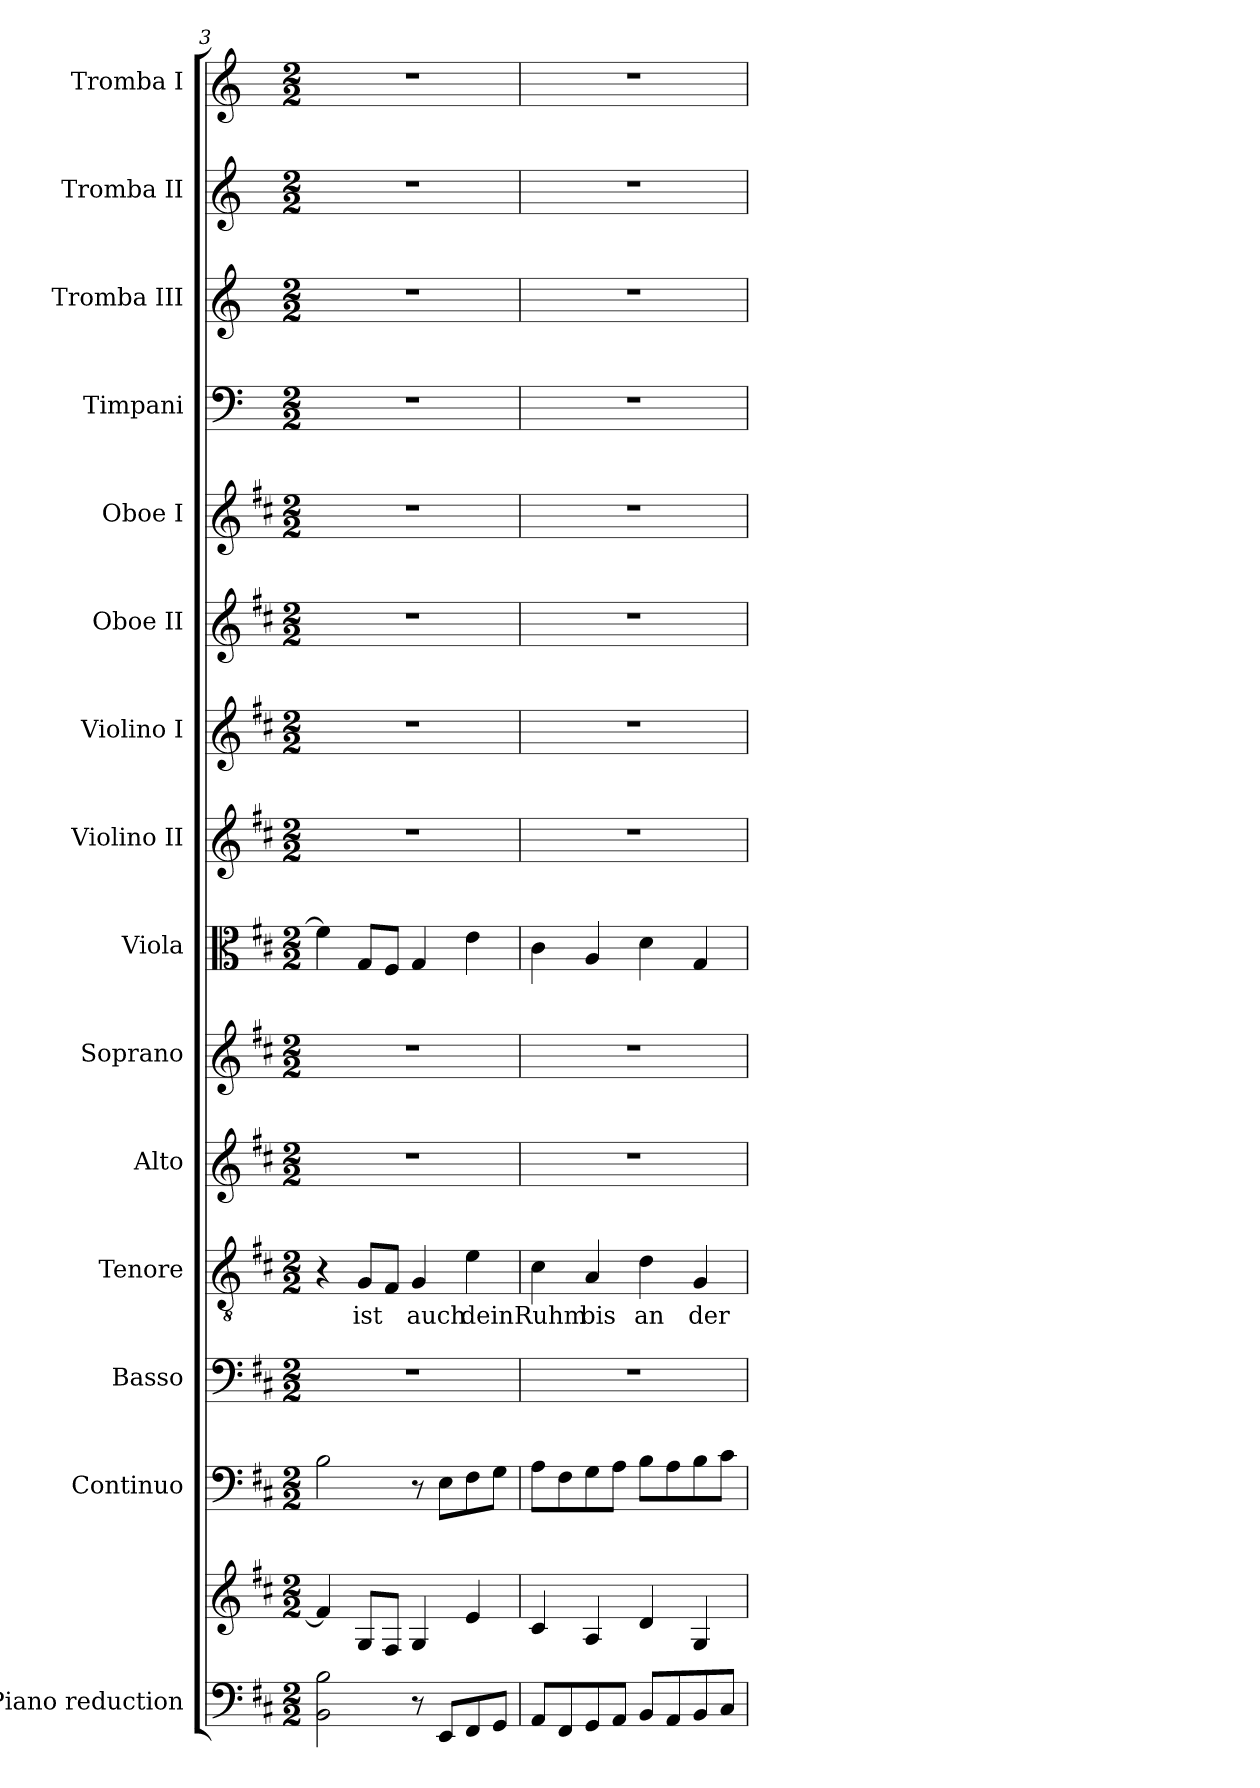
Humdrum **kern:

**kern	**kern	**kern	**kern	**kern	**text	**kern	**kern	**kern	**kern	**kern	**kern	**kern	**kern	**kern	**kern	**kern
*part15	*part15	*part14	*part13	*part12	*part12	*part11	*part10	*part9	*part8	*part7	*part6	*part5	*part4	*part3	*part2	*part1
*staff16	*staff15	*staff14	*staff13	*staff12	*staff12	*staff11	*staff10	*staff9	*staff8	*staff7	*staff6	*staff5	*staff4	*staff3	*staff2	*staff1
*I"Piano reduction	*	*I"Continuo	*I"Basso	*I"Tenore	*	*I"Alto	*I"Soprano	*I"Viola	*I"Violino II	*I"Violino I	*I"Oboe II	*I"Oboe I	*I"Timpani	*I"Tromba III	*I"Tromba II	*I"Tromba I
*I'Pno	*	*	*	*	*	*	*	*I'Vla	*I'Vln	*I'Vln	*I'Ob	*I'Ob	*I'Timp	*	*	*
*clefF4	*clefG2	*clefF4	*clefF4	*clefGv2	*	*clefG2	*clefG2	*clefC3	*clefG2	*clefG2	*clefG2	*clefG2	*clefF4	*clefG2	*clefG2	*clefG2
*	*	*	*	*	*	*	*	*	*	*	*	*	*	*ITrd-1c-2	*ITrd-1c-2	*ITrd-1c-2
*k[f#c#]	*k[f#c#]	*k[f#c#]	*k[f#c#]	*k[f#c#]	*	*k[f#c#]	*k[f#c#]	*k[f#c#]	*k[f#c#]	*k[f#c#]	*k[f#c#]	*k[f#c#]	*k[]	*k[f#c#]	*k[f#c#]	*k[f#c#]
*M2/2	*M2/2	*M2/2	*M2/2	*M2/2	*	*M2/2	*M2/2	*M2/2	*M2/2	*M2/2	*M2/2	*M2/2	*M2/2	*M2/2	*M2/2	*M2/2
=3	=3	=3	=3	=3	=3	=3	=3	=3	=3	=3	=3	=3	=3	=3	=3	=3
2BB\ 2B\	4f#/]	2B\	1r	4r	.	1r	1r	4f#\]	1r	1r	1r	1r	1r	1r	1r	1r
!	!	!	!	!	!LO:LY:b	!	!	!	!	!	!	!	!	!	!	!
.	8G/L	.	.	8G/L	ist	.	.	8G/L	.	.	.	.	.	.	.	.
.	8F#/J	.	.	8F#/J	.	.	.	8F#/J	.	.	.	.	.	.	.	.
!	!	!	!	!	!LO:LY:b	!	!	!	!	!	!	!	!	!	!	!
8r	4G/	8r	.	4G/	auch	.	.	4G/	.	.	.	.	.	.	.	.
8EE/L	.	8E\L	.	.	.	.	.	.	.	.	.	.	.	.	.	.
!	!	!	!	!	!LO:LY:b	!	!	!	!	!	!	!	!	!	!	!
8FF#/	4e/	8F#\	.	4e\	dein	.	.	4e\	.	.	.	.	.	.	.	.
8GG/J	.	8G\J	.	.	.	.	.	.	.	.	.	.	.	.	.	.
=4	=4	=4	=4	=4	=4	=4	=4	=4	=4	=4	=4	=4	=4	=4	=4	=4
!	!	!	!	!	!LO:LY:b	!	!	!	!	!	!	!	!	!	!	!
8AA/L	4c#/	8A\L	1r	4c#\	Ruhm	1r	1r	4c#\	1r	1r	1r	1r	1r	1r	1r	1r
8FF#/	.	8F#\	.	.	.	.	.	.	.	.	.	.	.	.	.	.
!	!	!	!	!	!LO:LY:b	!	!	!	!	!	!	!	!	!	!	!
8GG/	4A/	8G\	.	4A/	bis	.	.	4A/	.	.	.	.	.	.	.	.
8AA/J	.	8A\J	.	.	.	.	.	.	.	.	.	.	.	.	.	.
!	!	!	!	!	!LO:LY:b	!	!	!	!	!	!	!	!	!	!	!
8BB/L	4d/	8B\L	.	4d\	an	.	.	4d\	.	.	.	.	.	.	.	.
8AA/	.	8A\	.	.	.	.	.	.	.	.	.	.	.	.	.	.
!	!	!	!	!	!LO:LY:b	!	!	!	!	!	!	!	!	!	!	!
8BB/	4G/	8B\	.	4G/	der	.	.	4G/	.	.	.	.	.	.	.	.
8C#/J	.	8c#\J	.	.	.	.	.	.	.	.	.	.	.	.	.	.
=	=	=	=	=	=	=	=	=	=	=	=	=	=	=	=	=
*-	*-	*-	*-	*-	*-	*-	*-	*-	*-	*-	*-	*-	*-	*-	*-	*-
